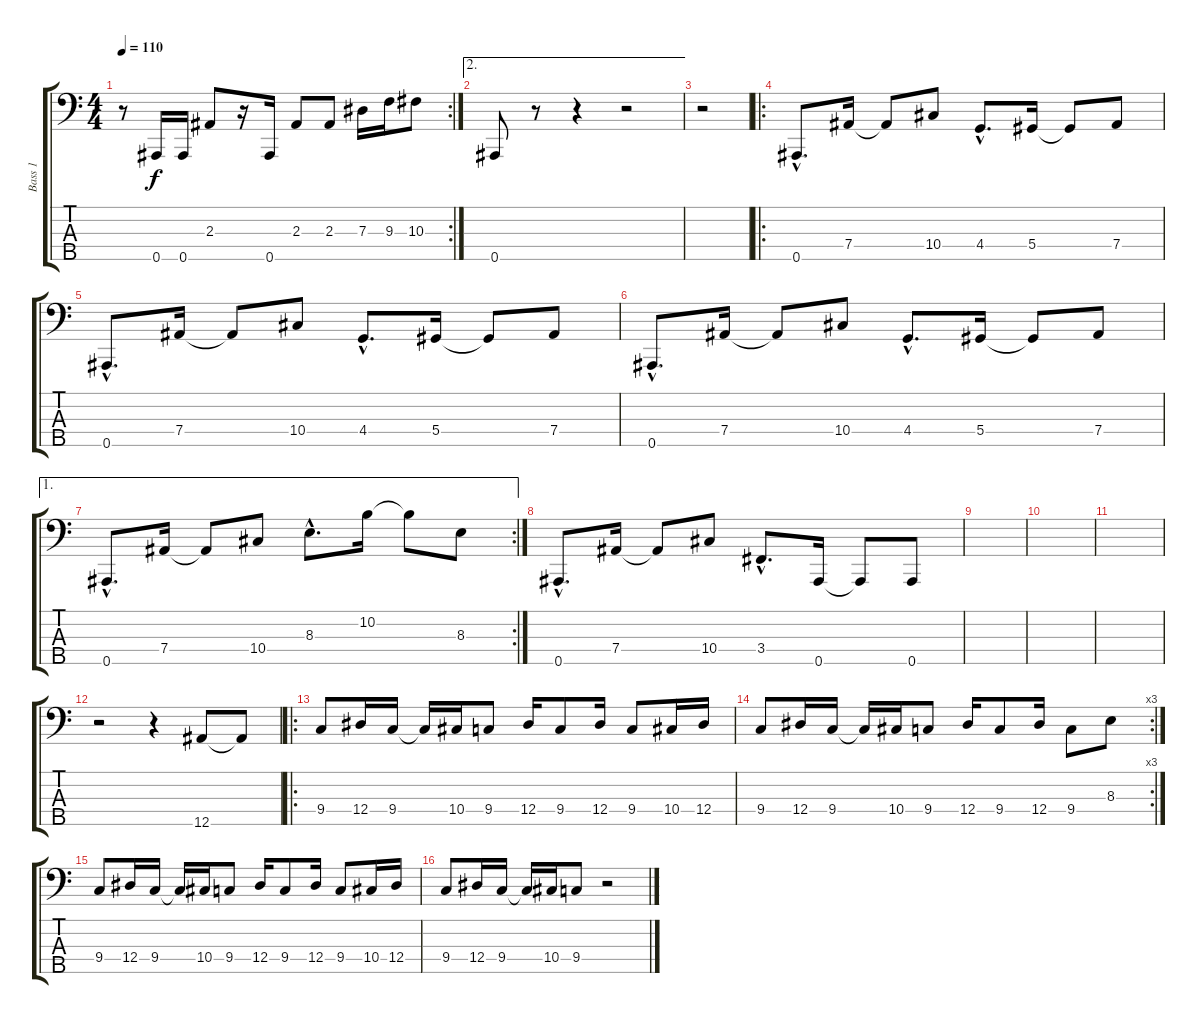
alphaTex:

\track ("Bass 1" "Bass 1") {instrument electricbasspick}
\staff {score tabs}
\tuning (Gb2 Db2 Ab1 Eb1 Bb0) {hide}
\rc 2
\ts (4 4)
\tempo 110
\clef f4
\ks c
r.8{dy f} 0.5.16 0.5.16 2.3.8 r.16 0.5.16 2.3.8 2.3.8 7.3.16 9.3.16 10.3.8 |
\ae 2
0.5.8 r.8 r.4 r.2 |
r.2 |
\ro
0.5{hac}.8{d} 7.4.16 7.4{t}.8 10.4.8 4.4{hac}.8{d} 5.4.16 5.4{t}.8 7.4.8 |
0.5{hac}.8{d} 7.4.16 7.4{t}.8 10.4.8 4.4{hac}.8{d} 5.4.16 5.4{t}.8 7.4.8 |
0.5{hac}.8{d} 7.4.16 7.4{t}.8 10.4.8 4.4{hac}.8{d} 5.4.16 5.4{t}.8 7.4.8 |
\ae 1
\rc 2
0.5{hac}.8{d} 7.4.16 7.4{t}.8 10.4.8 8.3{hac}.8{d} 10.2.16 10.2{t}.8 8.3.8 |
0.5{hac}.8{d} 7.4.16 7.4{t}.8 10.4.8 3.4{hac}.8{d} 0.5.16 0.5{t}.8 0.5.8 |
|
|
|
r.2 r.4 12.5.8 12.5{t}.8 |
\ro
9.4.8 12.4.16 9.4.16 9.4{t}.16 10.4.16 9.4.8 12.4.16 9.4.8 12.4.16 9.4.8 10.4.16 12.4.16 |
\rc 3
9.4.8 12.4.16 9.4.16 9.4{t}.16 10.4.16 9.4.8 12.4.16 9.4.8 12.4.16 9.4.8 8.3.8 |
9.4.8 12.4.16 9.4.16 9.4{t}.16 10.4.16 9.4.8 12.4.16 9.4.8 12.4.16 9.4.8 10.4.16 12.4.16 |
9.4.8 12.4.16 9.4.16 9.4{t}.16 10.4.16 9.4.8 r.2
